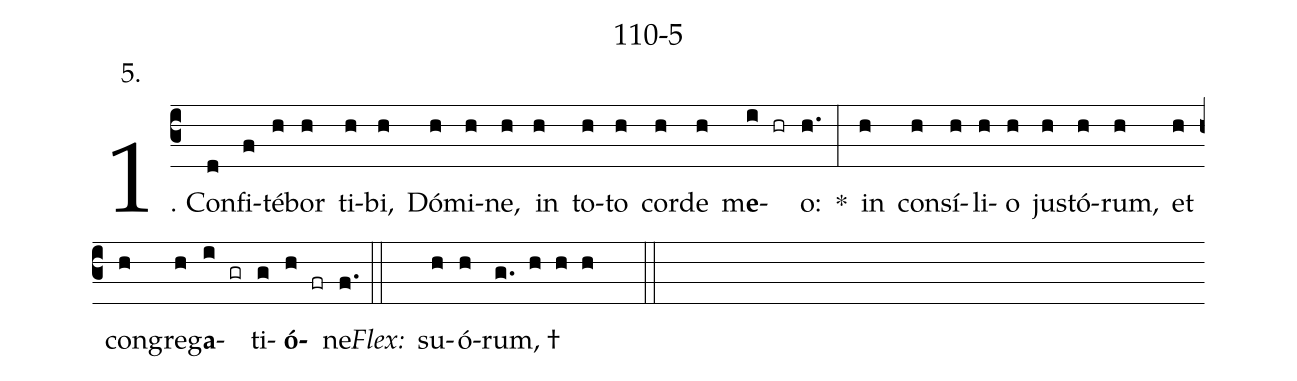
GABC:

name: 110-5;
annotation: 5.;
%%
(c3)1. Con(d)fi(f)té(h)bor(h) ti(h)bi,(h) Dó(h)mi(h)ne,(h) in(h) to(h)to(h) cor(h)de(h) m<b>e</b>(i hr)o:(h.) *(:) in(h) con(h)sí(h)li(h)o(h) jus(h)tó(h)rum,(h) et(h) con(h)gre(h)g<b>a</b>(i gr)ti(g)<b>ó</b>(h fr)ne.(f.) (::)
<i>Flex:</i>()  su(h)ó(h)rum, †(g. h h h  ::)
